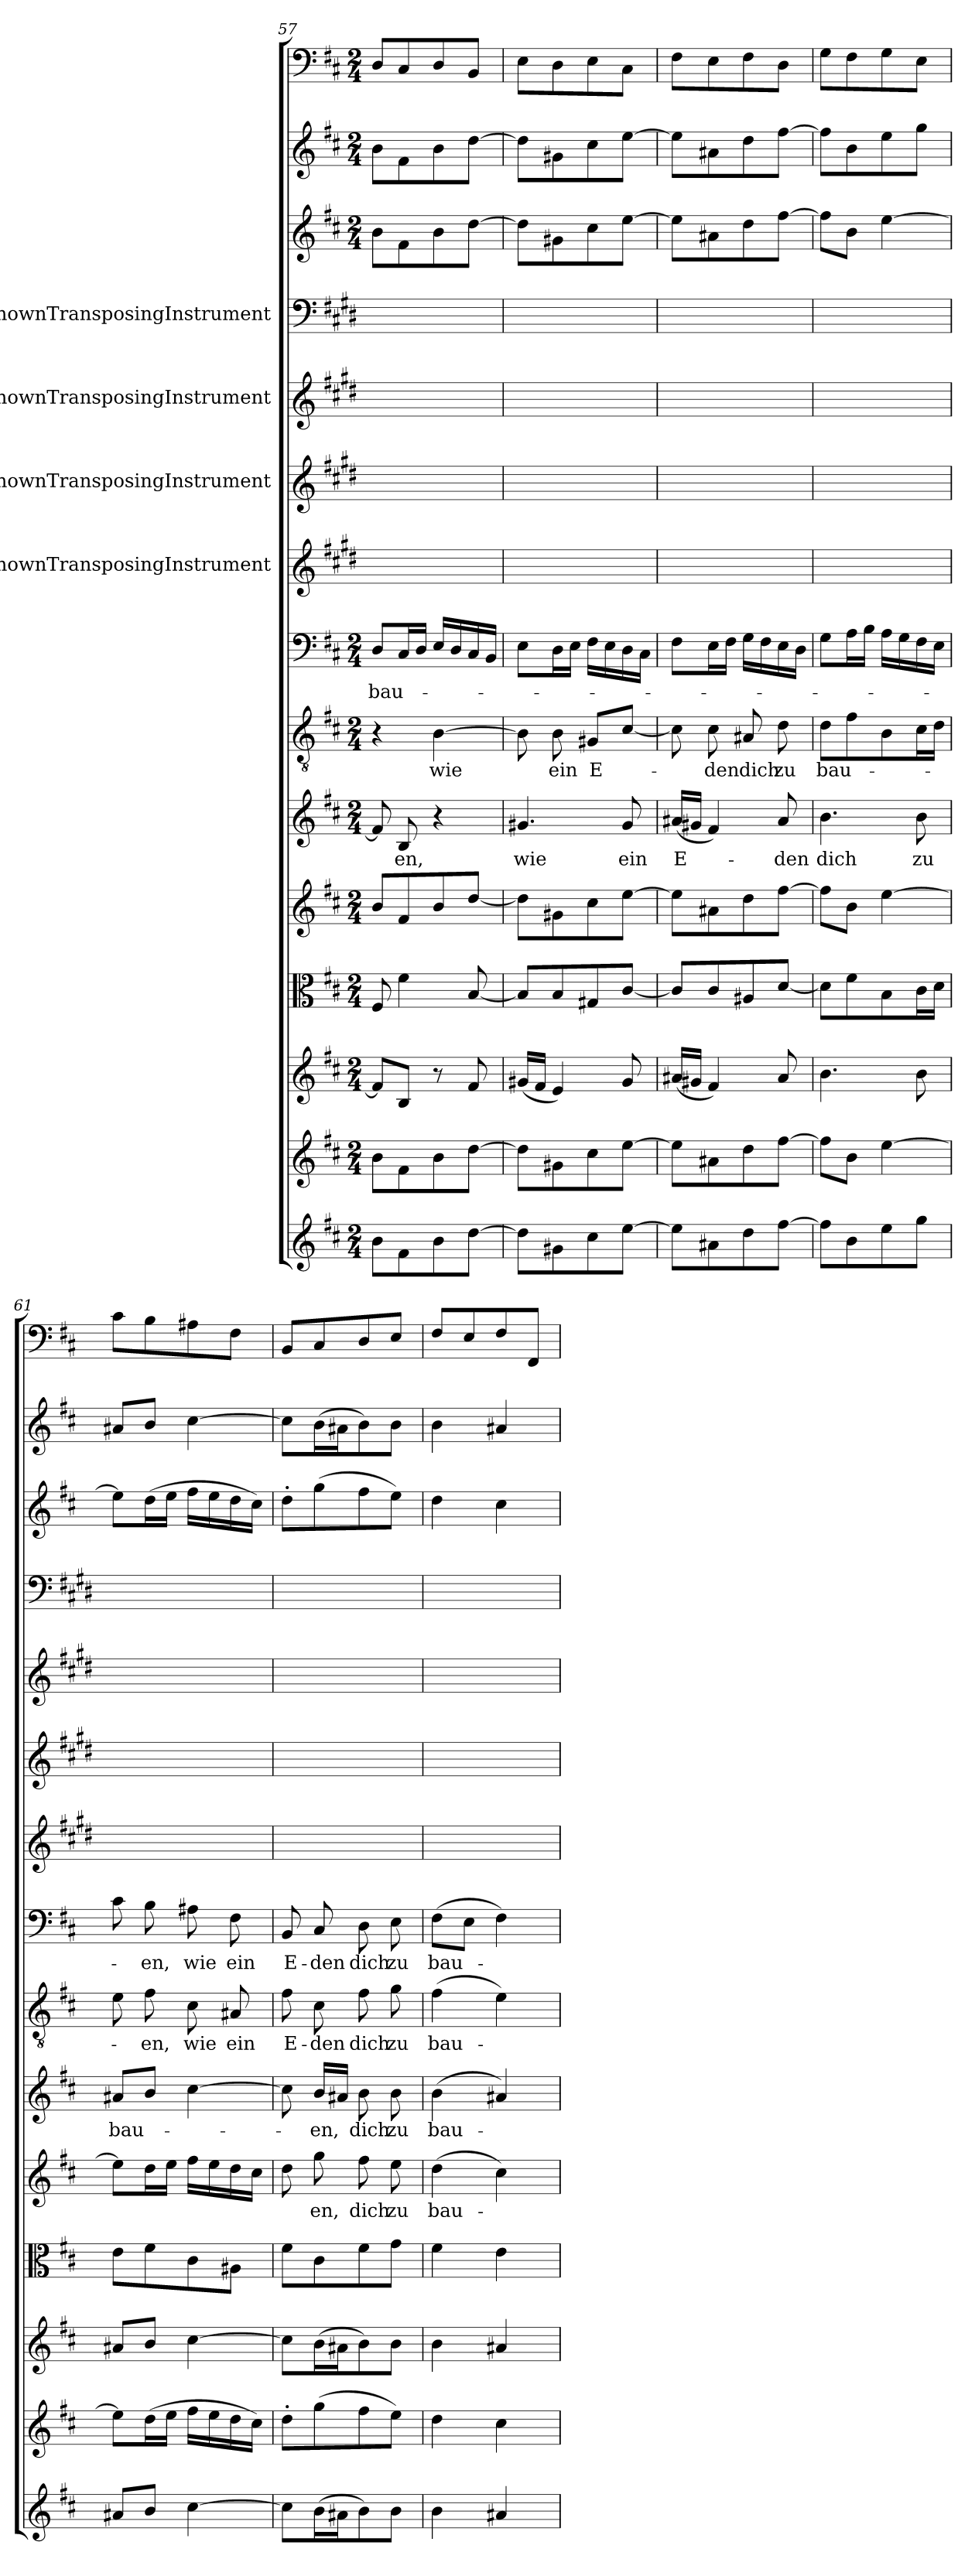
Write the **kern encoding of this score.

**kern	**kern	**kern	**kern	**kern	**text	**kern	**text	**kern	**text	**kern	**text	**kern	**kern	**kern	**kern	**kern	**kern	**kern
*part15	*part14	*part13	*part12	*part11	*part11	*part10	*part10	*part9	*part9	*part8	*part8	*part7	*part6	*part5	*part4	*part3	*part2	*part1
*staff15	*staff14	*staff13	*staff12	*staff11	*staff11	*staff10	*staff10	*staff9	*staff9	*staff8	*staff8	*staff7	*staff6	*staff5	*staff4	*staff3	*staff2	*staff1
*	*	*	*	*	*	*	*	*	*	*	*	*I"UnknownTransposingInstrument	*I"UnknownTransposingInstrument	*I"UnknownTransposingInstrument	*I"UnknownTransposingInstrument	*	*	*
*clefG2	*clefG2	*clefG2	*clefC3	*clefG2	*	*clefG2	*	*clefGv2	*	*clefF4	*	*clefG2	*clefG2	*clefG2	*clefF4	*clefG2	*clefG2	*clefF4
*	*	*	*	*	*	*	*	*	*	*	*	*ITrd1c2	*ITrd1c2	*ITrd1c2	*ITrd1c2	*	*	*
*k[f#c#]	*k[f#c#]	*k[f#c#]	*k[f#c#]	*k[f#c#]	*	*k[f#c#]	*	*k[f#c#]	*	*k[f#c#]	*	*k[f#c#]	*k[f#c#]	*k[f#c#]	*k[f#c#]	*k[f#c#]	*k[f#c#]	*k[f#c#]
*D:	*D:	*D:	*D:	*D:	*	*D:	*	*D:	*	*D:	*	*	*	*	*	*D:	*D:	*D:
*M2/4	*M2/4	*M2/4	*M2/4	*M2/4	*	*M2/4	*	*M2/4	*	*M2/4	*	*	*	*	*	*M2/4	*M2/4	*M2/4
=57	=57	=57	=57	=57	=57	=57	=57	=57	=57	=57	=57	=57	=57	=57	=57	=57	=57	=57
8b\L	8b\L	8f#/L]	8F#/	8b/L	.	8f#/]	.	4r	.	8D/L	bau-	2r	2r	2r	2r	8b\L	8b\L	8D/L
8f#\	8f#\	8B/J	4f#\	8f#/	.	8B/	-en,	.	.	16C#/L	.	.	.	.	.	8f#\	8f#\	8C#/
.	.	.	.	.	.	.	.	.	.	16D/JJ	.	.	.	.	.	.	.	.
8b\	8b\	8r	.	8b/	.	4r	.	[4B\	wie	16E/LL	.	.	.	.	.	8b\	8b\	8D/
.	.	.	.	.	.	.	.	.	.	16D/	.	.	.	.	.	.	.	.
[8dd\J	[8dd\J	8f#/	[8B/	[8dd/J	.	.	.	.	.	16C#/	.	.	.	.	.	[8dd\J	[8dd\J	8BB/J
.	.	.	.	.	.	.	.	.	.	16BB/JJ	.	.	.	.	.	.	.	.
=58	=58	=58	=58	=58	=58	=58	=58	=58	=58	=58	=58	=58	=58	=58	=58	=58	=58	=58
8dd\L]	8dd\L]	(16g#X/LL	8B/L]	8dd\L]	.	4.g#X/	wie	8B\]	.	8E\L	.	2r	2r	2r	2r	8dd\L]	8dd\L]	8E\L
.	.	16f#/JJ	.	.	.	.	.	.	.	.	.	.	.	.	.	.	.	.
8g#X\	8g#X\	4e/)	8B/	8g#X\	.	.	.	8B\	ein	16D\L	.	.	.	.	.	8g#X\	8g#X\	8D\
.	.	.	.	.	.	.	.	.	.	16E\JJ	.	.	.	.	.	.	.	.
8cc#\	8cc#\	.	8G#X/	8cc#\	.	.	.	8G#X/L	E-	16F#\LL	.	.	.	.	.	8cc#\	8cc#\	8E\
.	.	.	.	.	.	.	.	.	.	16E\	.	.	.	.	.	.	.	.
[8ee\J	[8ee\J	8g#/	[8c#/J	[8ee\J	.	8g#/	ein	[8c#/J	.	16D\	.	.	.	.	.	[8ee\J	[8ee\J	8C#\J
.	.	.	.	.	.	.	.	.	.	16C#\JJ	.	.	.	.	.	.	.	.
=59	=59	=59	=59	=59	=59	=59	=59	=59	=59	=59	=59	=59	=59	=59	=59	=59	=59	=59
8ee\L]	8ee\L]	(16a#X/LL	8c#/L]	8ee\L]	.	(16a#X/LL	E-	8c#\]	.	8F#\L	.	2r	2r	2r	2r	8ee\L]	8ee\L]	8F#\L
.	.	16g#X/JJ	.	.	.	16g#X/JJ	.	.	.	.	.	.	.	.	.	.	.	.
8a#X\	8a#X\	4f#/)	8c#/	8a#X\	.	4f#/)	.	8c#\	-den	16E\L	.	.	.	.	.	8a#X\	8a#X\	8E\
.	.	.	.	.	.	.	.	.	.	16F#\JJ	.	.	.	.	.	.	.	.
8dd\	8dd\	.	8A#X/	8dd\	.	.	.	8A#X/	dich	16G\LL	.	.	.	.	.	8dd\	8dd\	8F#\
.	.	.	.	.	.	.	.	.	.	16F#\	.	.	.	.	.	.	.	.
[8ff#\J	[8ff#\J	8a#/	[8d/J	[8ff#\J	.	8a#/	-den	8d\	zu	16E\	.	.	.	.	.	[8ff#\J	[8ff#\J	8D\J
.	.	.	.	.	.	.	.	.	.	16D\JJ	.	.	.	.	.	.	.	.
=60	=60	=60	=60	=60	=60	=60	=60	=60	=60	=60	=60	=60	=60	=60	=60	=60	=60	=60
8ff#\L]	8ff#\L]	4.b\	8d\L]	8ff#\L]	.	4.b\	dich	8d\L	bau-	8G\L	.	2r	2r	2r	2r	8ff#\L]	8ff#\L]	8G\L
8b\	8b\J	.	8f#\	8b\J	.	.	.	8f#\	.	16A\L	.	.	.	.	.	8b\J	8b\	8F#\
.	.	.	.	.	.	.	.	.	.	16B\JJ	.	.	.	.	.	.	.	.
8ee\	[4ee\	.	8B\	[4ee\	.	.	.	8B\	.	16A\LL	.	.	.	.	.	[4ee\	8ee\	8G\
.	.	.	.	.	.	.	.	.	.	16G\	.	.	.	.	.	.	.	.
8gg\J	.	8b\	16c#\L	.	.	8b\	zu	16c#\L	.	16F#\	.	.	.	.	.	.	8gg\J	8E\J
.	.	.	16d\JJ	.	.	.	.	16d\JJ	.	16E\JJ	.	.	.	.	.	.	.	.
=61	=61	=61	=61	=61	=61	=61	=61	=61	=61	=61	=61	=61	=61	=61	=61	=61	=61	=61
8a#X/L	8ee\L]	8a#X/L	8e\L	8ee\L]	.	8a#X/L	bau-	8e\	.	8c#\	.	2r	2r	2r	2r	8ee\L]	8a#X/L	8c#\L
8b/J	(16dd\L	8b/J	8f#\	16dd\L	.	8b/J	.	8f#\	-en,	8B\	-en,	.	.	.	.	(16dd\L	8b/J	8B\
.	16ee\JJ	.	.	16ee\JJ	.	.	.	.	.	.	.	.	.	.	.	16ee\JJ	.	.
[4cc#\	16ff#\LL	[4cc#\	8c#\	16ff#\LL	.	[4cc#\	.	8c#\	wie	8A#X\	wie	.	.	.	.	16ff#\LL	[4cc#\	8A#X\
.	16ee\	.	.	16ee\	.	.	.	.	.	.	.	.	.	.	.	16ee\	.	.
.	16dd\	.	8A#X\J	16dd\	.	.	.	8A#X/	ein	8F#\	ein	.	.	.	.	16dd\	.	8F#\J
.	16cc#\JJ)	.	.	16cc#\JJ	.	.	.	.	.	.	.	.	.	.	.	16cc#\JJ)	.	.
=62	=62	=62	=62	=62	=62	=62	=62	=62	=62	=62	=62	=62	=62	=62	=62	=62	=62	=62
8cc#\L]	8dd'\L	8cc#\L]	8f#\L	8dd\	.	8cc#\]	.	8f#\	E-	8BB/	E-	2r	2r	2r	2r	8dd'\L	8cc#\L]	8BB/L
(16b\L	(8gg\	(16b\L	8c#\	8gg\	-en,	16b/LL	-en,	8c#\	-den	8C#/	-den	.	.	.	.	(8gg\	(16b\L	8C#/
16a#X\J	.	16a#X\J	.	.	.	16a#X/JJ	.	.	.	.	.	.	.	.	.	.	16a#X\J	.
8b\)	8ff#\	8b\)	8f#\	8ff#\	dich	8b\	dich	8f#\	dich	8D\	dich	.	.	.	.	8ff#\	8b\)	8D/
8b\J	8ee\J)	8b\J	8g\J	8ee\	zu	8b\	zu	8g\	zu	8E\	zu	.	.	.	.	8ee\J)	8b\J	8E/J
=63	=63	=63	=63	=63	=63	=63	=63	=63	=63	=63	=63	=63	=63	=63	=63	=63	=63	=63
4b\	4dd\	4b\	4f#\	(4dd\	bau-	(4b\	bau-	(4f#\	bau-	(8F#\L	bau-	2r	2r	2r	2r	4dd\	4b\	8F#/L
.	.	.	.	.	.	.	.	.	.	8E\J	.	.	.	.	.	.	.	8E/
4a#X/	4cc#\	4a#X/	4e\	4cc#\)	.	4a#X/)	.	4e\)	.	4F#\)	.	.	.	.	.	4cc#\	4a#X/	8F#/
.	.	.	.	.	.	.	.	.	.	.	.	.	.	.	.	.	.	8FF#/J
=	=	=	=	=	=	=	=	=	=	=	=	=	=	=	=	=	=	=
*-	*-	*-	*-	*-	*-	*-	*-	*-	*-	*-	*-	*-	*-	*-	*-	*-	*-	*-
